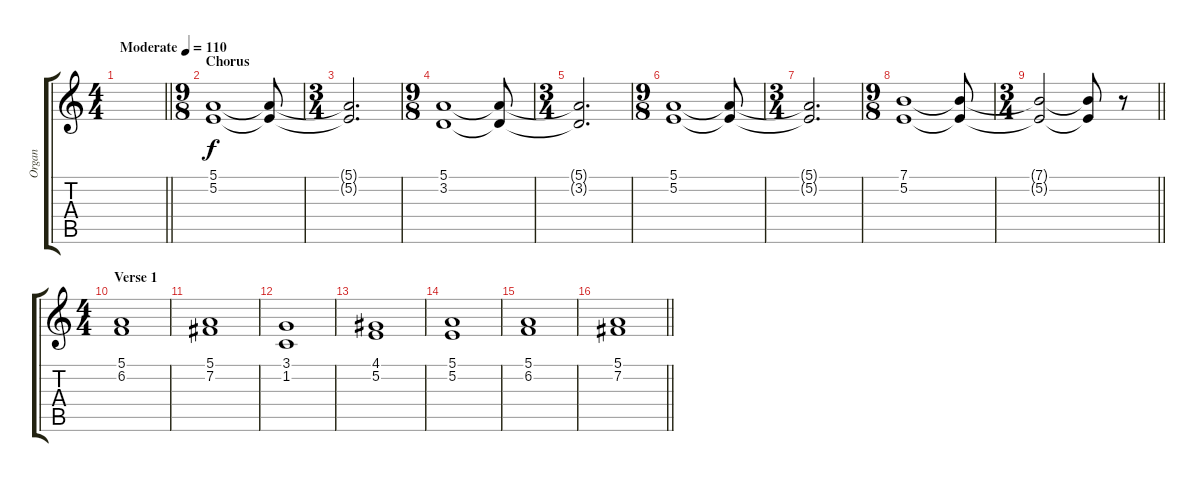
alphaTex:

\track ("Organ" "Organ") {instrument drawbarorgan}
\staff {score tabs}
\tuning (E4 B3 G3 D3 A2 E2) {hide}
\ts (4 4)
\tempo (110 "Moderate")
\clef g2
\barLineRight lightlight
\ks c
|
\ts (9 8)
\section ("" "Chorus")
(5.1 5.2).1 (5.1{t} 5.2{t}).8 |
\ts (3 4)
(5.1{t} 5.2{t}).2{d} |
\ts (9 8)
(5.1 3.2).1 (5.1{t} 3.2{t}).8 |
\ts (3 4)
(5.1{t} 3.2{t}).2{d} |
\ts (9 8)
(5.1 5.2).1 (5.1{t} 5.2{t}).8 |
\ts (3 4)
(5.1{t} 5.2{t}).2{d} |
\ts (9 8)
(7.1 5.2).1 (7.1{t} 5.2{t}).8 |
\ts (3 4)
\barLineRight lightlight
(7.1{t} 5.2{t}).2 (7.1{t} 5.2{t}).8 r.8 |
\ts (4 4)
\section ("" "Verse 1")
(5.1 6.2).1 |
(5.1 7.2).1 |
(3.1 1.2).1 |
(4.1 5.2).1 |
(5.1 5.2).1 |
(5.1 6.2).1 |
\barLineRight lightlight
(5.1 7.2).1
